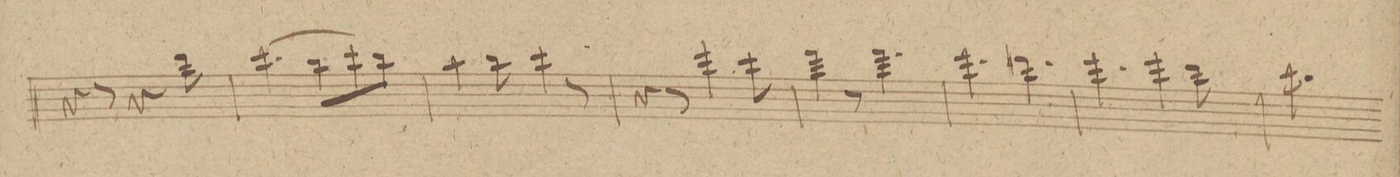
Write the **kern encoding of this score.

**kern	**dynam
*I"Flauto 1mo	*
*clefG2	*
*k[]	*
*M6/8	*
4r	.
8r	.
4r	.
8ddd\	.
=19	=19
(4.ccc\	.
8bb\L	.
8ccc\	.
8bb\J)	.
=20	=20
4aa\	.
8bb\	.
4ccc\	.
8r	.
=21	=21
4r	.
8r	.
4fff\	.
8ccc\	.
=22	=22
4fff\	.
8r	.
4.fff\	.
=23	=23
4.fff\	.
4.ddd#X\	.
=24	=24
4.eee\	.
4eee\	.
8ddd\	.
=25	=25
4.ccc\	.
*-	*-
